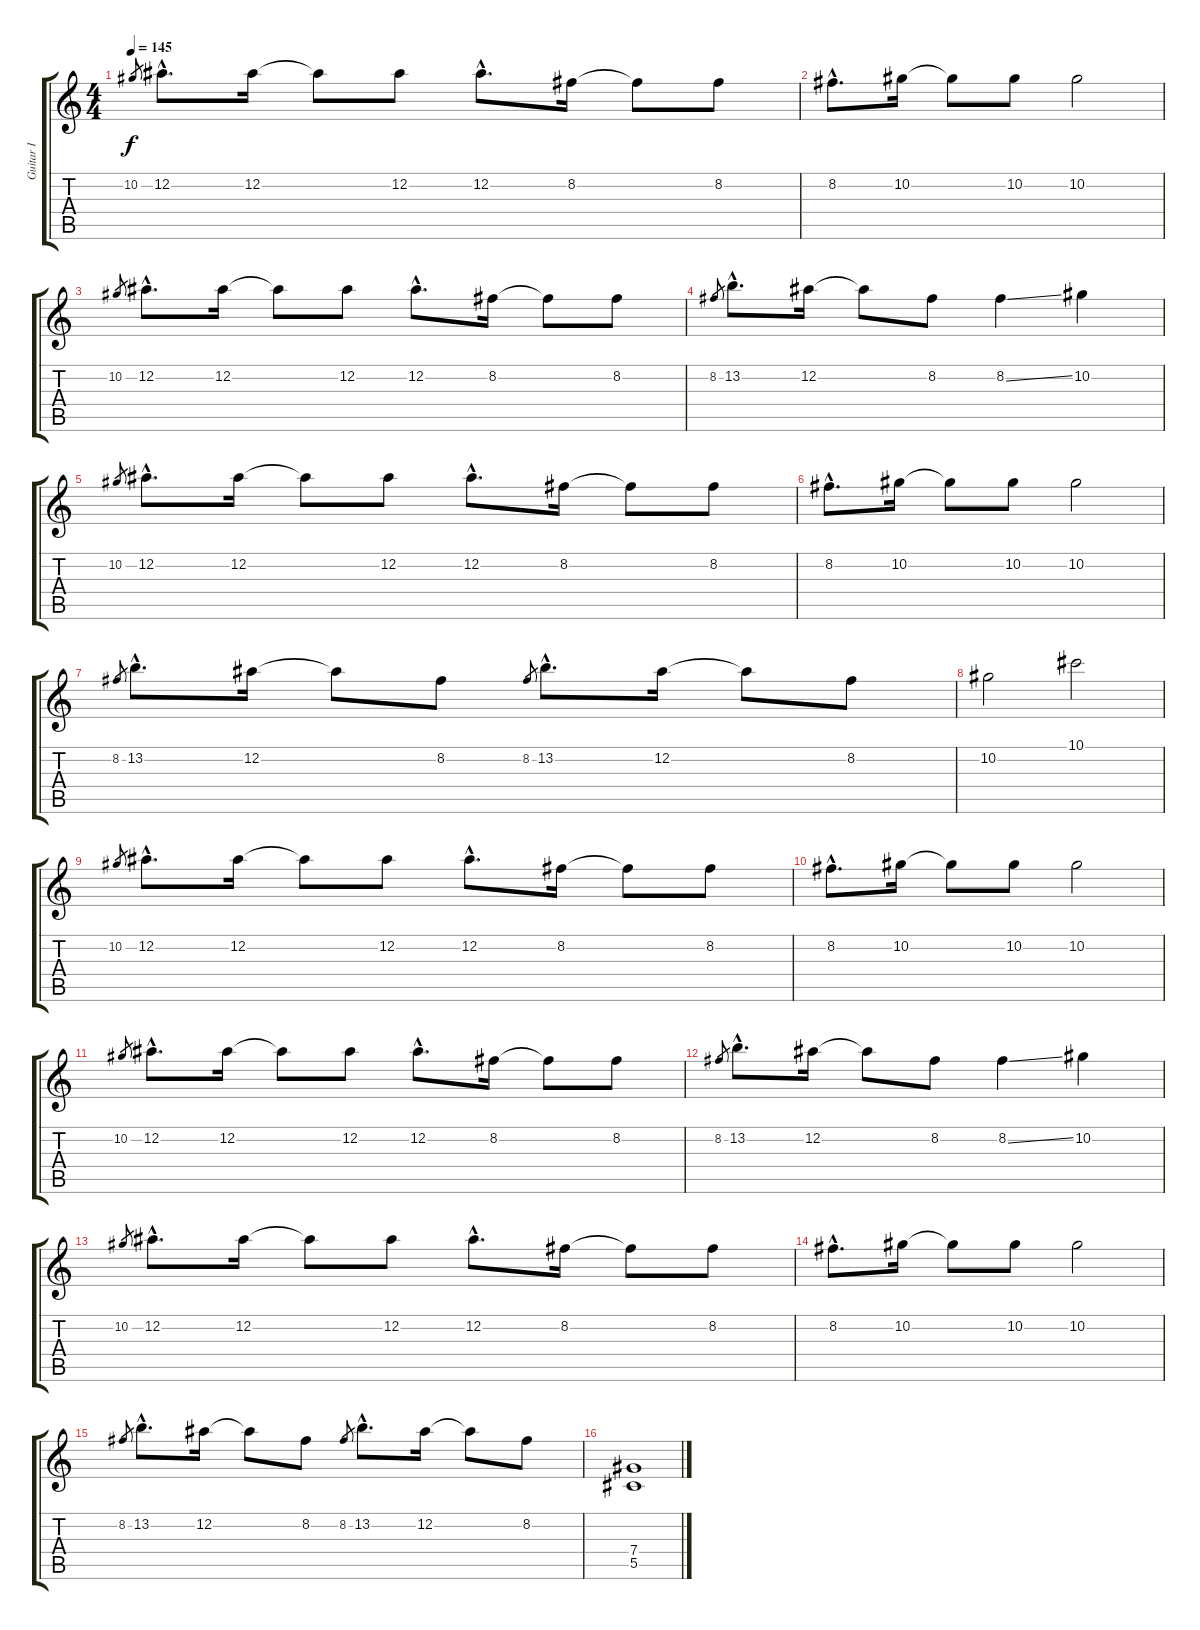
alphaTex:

\track ("Guitar I" "Guitar I") {instrument distortionguitar}
\staff {score tabs}
\tuning (Eb4 Bb3 Gb3 Db3 Ab2 Eb2) {hide}
\ts (4 4)
\tempo 145
\clef g2
\ks c
10.2.8{gr dy f instrument distortionguitar} 12.2{hac}.8{d} 12.2.16 12.2{t}.8 12.2.8 12.2{hac}.8{d} 8.2.16 8.2{t}.8 8.2.8 |
8.2{hac}.8{d} 10.2.16 10.2{t}.8 10.2.8 10.2.2 |
10.2.8{gr} 12.2{hac}.8{d} 12.2.16 12.2{t}.8 12.2.8 12.2{hac}.8{d} 8.2.16 8.2{t}.8 8.2.8 |
8.2.8{gr} 13.2{hac}.8{d} 12.2.16 12.2{t}.8 8.2.8 8.2{ss}.4 10.2.4 |
10.2.8{gr} 12.2{hac}.8{d} 12.2.16 12.2{t}.8 12.2.8 12.2{hac}.8{d} 8.2.16 8.2{t}.8 8.2.8 |
8.2{hac}.8{d} 10.2.16 10.2{t}.8 10.2.8 10.2.2 |
8.2.8{gr} 13.2{hac}.8{d} 12.2.16 12.2{t}.8 8.2.8 8.2.8{gr} 13.2{hac}.8{d} 12.2.16 12.2{t}.8 8.2.8 |
10.2.2 10.1.2 |
10.2.8{gr} 12.2{hac}.8{d} 12.2.16 12.2{t}.8 12.2.8 12.2{hac}.8{d} 8.2.16 8.2{t}.8 8.2.8 |
8.2{hac}.8{d} 10.2.16 10.2{t}.8 10.2.8 10.2.2 |
10.2.8{gr} 12.2{hac}.8{d} 12.2.16 12.2{t}.8 12.2.8 12.2{hac}.8{d} 8.2.16 8.2{t}.8 8.2.8 |
8.2.8{gr} 13.2{hac}.8{d} 12.2.16 12.2{t}.8 8.2.8 8.2{ss}.4 10.2.4 |
10.2.8{gr} 12.2{hac}.8{d} 12.2.16 12.2{t}.8 12.2.8 12.2{hac}.8{d} 8.2.16 8.2{t}.8 8.2.8 |
8.2{hac}.8{d} 10.2.16 10.2{t}.8 10.2.8 10.2.2 |
8.2.8{gr} 13.2{hac}.8{d} 12.2.16 12.2{t}.8 8.2.8 8.2.8{gr} 13.2{hac}.8{d} 12.2.16 12.2{t}.8 8.2.8 |
(7.4 5.5).1
